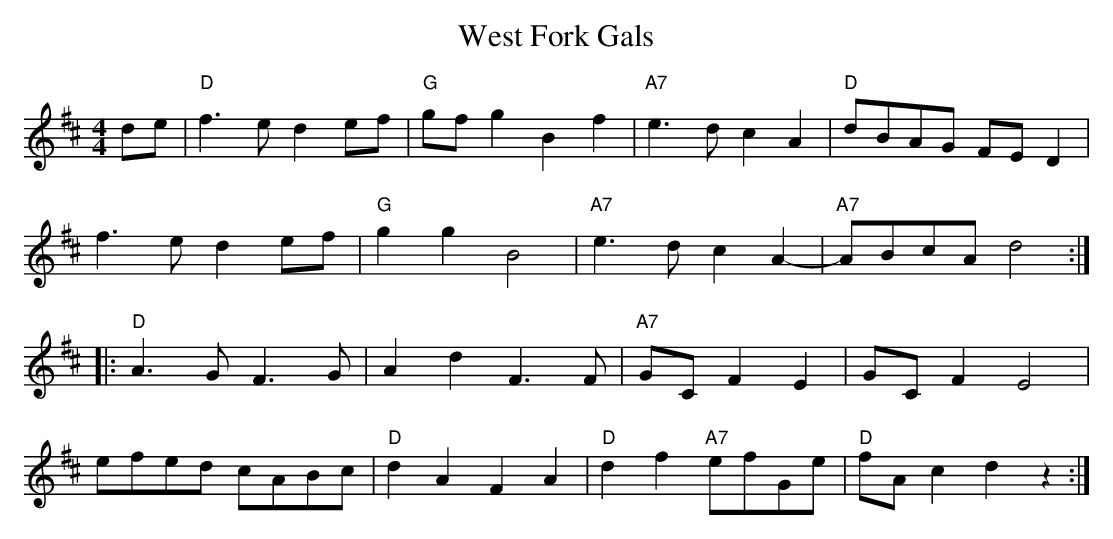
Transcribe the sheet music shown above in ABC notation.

X:1
T:West Fork Gals
M:4/4
L:1/4
K:D
d/2e/2|"D"f3/2e/2 de/2f/2|"G"g/2f/2g Bf|"A7"e3/2d/2 cA|"D"d/2B/2A/2G/2 F/2E/2D\
|
f3/2e/2 de/2f/2|"G"gg B2|"A7"e3/2d/2 cA-|"A7"A/2B/2c/2A/2 d2:|
|:"D"A3/2G/2 F3/2G/2|Ad F3/2F/2|"A7"G/2C/2F E+EA+|G/2C/2F E2|
e/2f/2e/2d/2 c/2A/2B/2c/2|"D"dA FA|"D"df "A7"e/2f/2G/2e/2|"D"f/2A/2c dz:|
